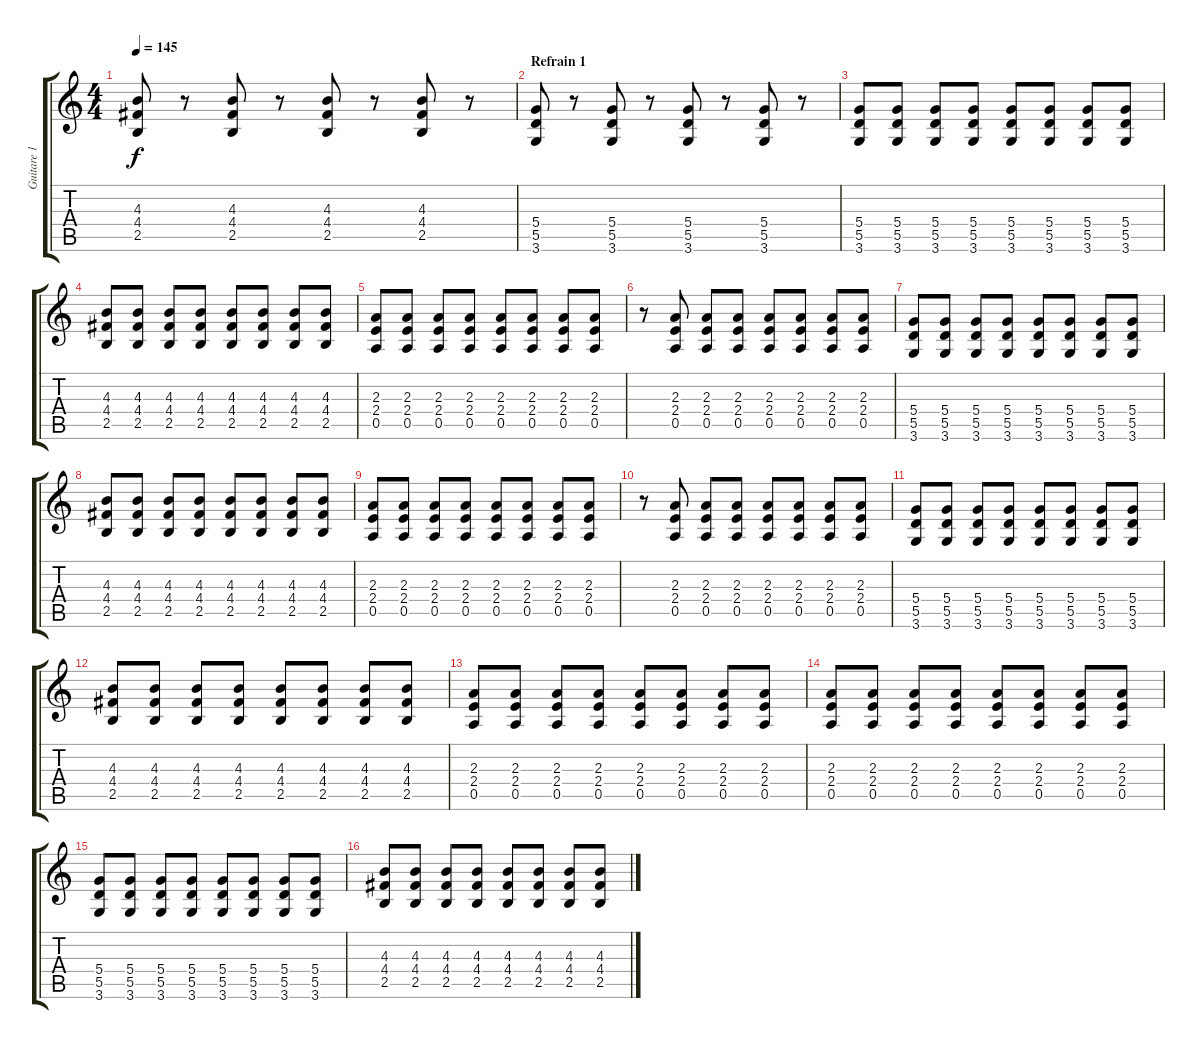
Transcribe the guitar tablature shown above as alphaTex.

\track ("Guitare 1" "Guitare 1") {instrument distortionguitar}
\staff {score tabs}
\tuning (E4 B3 G3 D3 A2 E2) {hide}
\ts (4 4)
\tempo 145
\clef g2
\ks c
(4.3 4.4 2.5).8{dy f} r.8 (4.3 4.4 2.5).8 r.8 (4.3 4.4 2.5).8 r.8 (4.3 4.4 2.5).8 r.8 |
\section ("" "Refrain 1")
(5.4 5.5 3.6).8 r.8 (5.4 5.5 3.6).8 r.8 (5.4 5.5 3.6).8 r.8 (5.4 5.5 3.6).8 r.8 |
(5.4 5.5 3.6).8 (5.4 5.5 3.6).8 (5.4 5.5 3.6).8 (5.4 5.5 3.6).8 (5.4 5.5 3.6).8 (5.4 5.5 3.6).8 (5.4 5.5 3.6).8 (5.4 5.5 3.6).8 |
(4.3 4.4 2.5).8 (4.3 4.4 2.5).8 (4.3 4.4 2.5).8 (4.3 4.4 2.5).8 (4.3 4.4 2.5).8 (4.3 4.4 2.5).8 (4.3 4.4 2.5).8 (4.3 4.4 2.5).8 |
(2.3 2.4 0.5).8 (2.3 2.4 0.5).8 (2.3 2.4 0.5).8 (2.3 2.4 0.5).8 (2.3 2.4 0.5).8 (2.3 2.4 0.5).8 (2.3 2.4 0.5).8 (2.3 2.4 0.5).8 |
r.8 (2.3 2.4 0.5).8 (2.3 2.4 0.5).8 (2.3 2.4 0.5).8 (2.3 2.4 0.5).8 (2.3 2.4 0.5).8 (2.3 2.4 0.5).8 (2.3 2.4 0.5).8 |
(5.4 5.5 3.6).8 (5.4 5.5 3.6).8 (5.4 5.5 3.6).8 (5.4 5.5 3.6).8 (5.4 5.5 3.6).8 (5.4 5.5 3.6).8 (5.4 5.5 3.6).8 (5.4 5.5 3.6).8 |
(4.3 4.4 2.5).8 (4.3 4.4 2.5).8 (4.3 4.4 2.5).8 (4.3 4.4 2.5).8 (4.3 4.4 2.5).8 (4.3 4.4 2.5).8 (4.3 4.4 2.5).8 (4.3 4.4 2.5).8 |
(2.3 2.4 0.5).8 (2.3 2.4 0.5).8 (2.3 2.4 0.5).8 (2.3 2.4 0.5).8 (2.3 2.4 0.5).8 (2.3 2.4 0.5).8 (2.3 2.4 0.5).8 (2.3 2.4 0.5).8 |
r.8 (2.3 2.4 0.5).8 (2.3 2.4 0.5).8 (2.3 2.4 0.5).8 (2.3 2.4 0.5).8 (2.3 2.4 0.5).8 (2.3 2.4 0.5).8 (2.3 2.4 0.5).8 |
(5.4 5.5 3.6).8 (5.4 5.5 3.6).8 (5.4 5.5 3.6).8 (5.4 5.5 3.6).8 (5.4 5.5 3.6).8 (5.4 5.5 3.6).8 (5.4 5.5 3.6).8 (5.4 5.5 3.6).8 |
(4.3 4.4 2.5).8 (4.3 4.4 2.5).8 (4.3 4.4 2.5).8 (4.3 4.4 2.5).8 (4.3 4.4 2.5).8 (4.3 4.4 2.5).8 (4.3 4.4 2.5).8 (4.3 4.4 2.5).8 |
(2.3 2.4 0.5).8 (2.3 2.4 0.5).8 (2.3 2.4 0.5).8 (2.3 2.4 0.5).8 (2.3 2.4 0.5).8 (2.3 2.4 0.5).8 (2.3 2.4 0.5).8 (2.3 2.4 0.5).8 |
(2.3 2.4 0.5).8 (2.3 2.4 0.5).8 (2.3 2.4 0.5).8 (2.3 2.4 0.5).8 (2.3 2.4 0.5).8 (2.3 2.4 0.5).8 (2.3 2.4 0.5).8 (2.3 2.4 0.5).8 |
(5.4 5.5 3.6).8{instrument electricguitarmuted} (5.4 5.5 3.6).8 (5.4 5.5 3.6).8 (5.4 5.5 3.6).8 (5.4 5.5 3.6).8 (5.4 5.5 3.6).8 (5.4 5.5 3.6).8 (5.4 5.5 3.6).8 |
(4.3 4.4 2.5).8 (4.3 4.4 2.5).8 (4.3 4.4 2.5).8 (4.3 4.4 2.5).8 (4.3 4.4 2.5).8 (4.3 4.4 2.5).8 (4.3 4.4 2.5).8 (4.3 4.4 2.5).8
